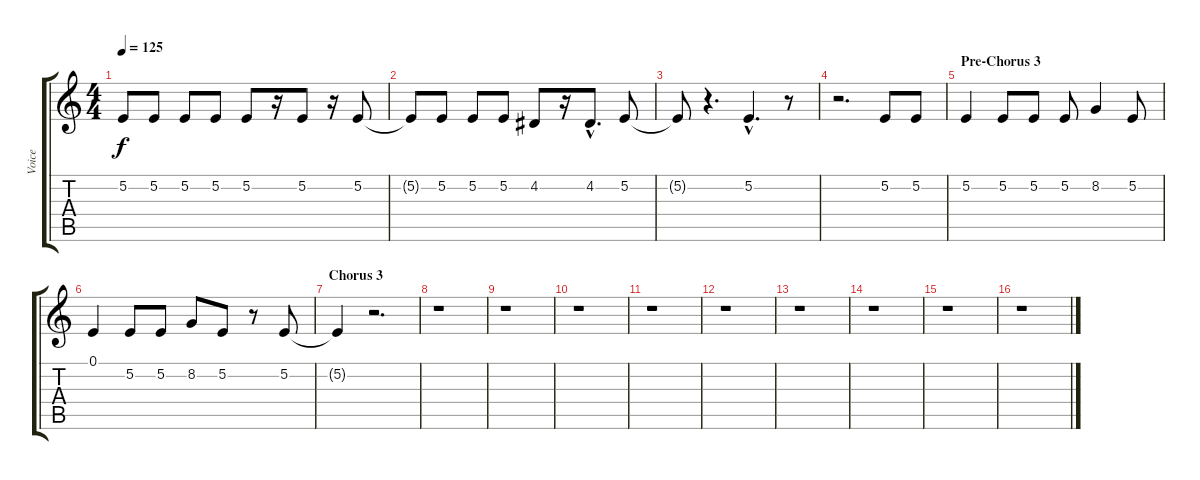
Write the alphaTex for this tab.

\track ("Voice" "Voice") {instrument mutedtrumpet}
\staff {score tabs}
\tuning (E4 B3 G3 D3 A2 E2) {hide}
\ts (4 4)
\tempo 125
\clef g2
\ks c
5.2.8{dy f} 5.2.8 5.2.8 5.2.8 5.2.8 r.16 5.2.8 r.16 5.2.8 |
5.2{t}.8 5.2.8 5.2.8 5.2.8 4.2.8 r.16 4.2{hac}.8{d} 5.2.8 |
5.2{t}.8 r.4{d} 5.2{hac}.4{d} r.8 |
r.2{d} 5.2.8 5.2.8 |
\section ("" "Pre-Chorus 3")
5.2.4 5.2.8 5.2.8 5.2.8 8.2.4 5.2.8 |
0.1.4 5.2.8 5.2.8 8.2.8 5.2.8 r.8 5.2.8 |
\section ("" "Chorus 3")
5.2{t}.4 r.2{d} |
r.1 |
r.1 |
r.1 |
r.1 |
r.1 |
r.1 |
r.1 |
r.1 |
r.1
